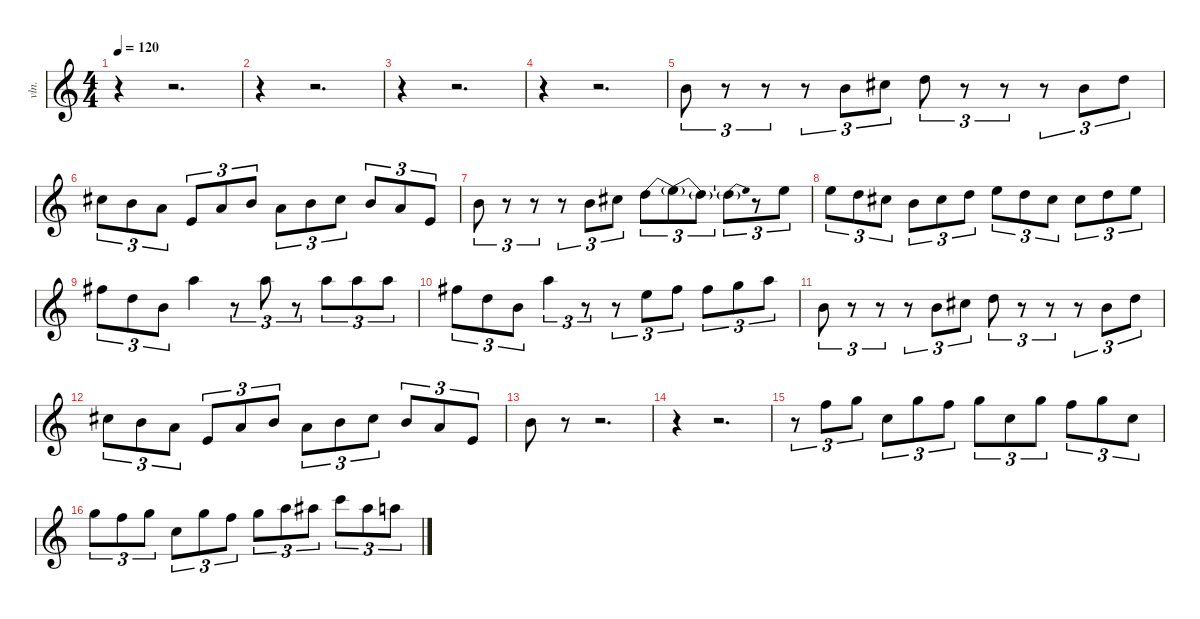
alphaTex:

\defaultSystemsLayout 4
\hideDynamics
\bracketExtendMode nobrackets
\otherSystemsTrackNameOrientation horizontal
\track ("Violin" "vln.") {instrument violin}
\staff {score}
\tuning (E4 B3 G3 D3 A2 E2)
\ts (4 4)
\tempo 120
\clef g2
\ks c
r.4{dy f beam Down} r.2{d beam Down} |
r.4{beam Down} r.2{d beam Down} |
r.4{beam Down} r.2{d beam Down} |
r.4{beam Down} r.2{d beam Down} |
12.2.8{tu (3 2) beam Down} r.8{tu (3 2) beam Down} r.8{tu (3 2) beam Down} r.8{tu (3 2) beam Down} 12.2.8{tu (3 2) beam Down} 14.2{acc #}.8{tu (3 2) beam Down} 15.2.8{tu (3 2) beam Down} r.8{tu (3 2) beam Down} r.8{tu (3 2) beam Down} r.8{tu (3 2) beam Down} 12.2.8{tu (3 2) beam Down} 15.2.8{tu (3 2) beam Down} |
14.2{acc #}.8{tu (3 2) beam Down} 12.2.8{tu (3 2) beam Down} 14.3.8{tu (3 2) beam Down} 14.4.8{tu (3 2) beam Up} 14.3.8{tu (3 2) beam Up} 12.2.8{tu (3 2) beam Up} 14.3.8{tu (3 2) beam Down} 12.2.8{tu (3 2) beam Down} 14.2{acc #}.8{tu (3 2) beam Down} 12.2.8{tu (3 2) beam Up} 14.3.8{tu (3 2) beam Up} 14.4.8{tu (3 2) beam Up} |
12.2.8{tu (3 2) beam Down} r.8{tu (3 2) beam Down} r.8{tu (3 2) beam Down} r.8{tu (3 2) beam Down} 12.2.8{tu (3 2) beam Down} 14.2{acc #}.8{tu (3 2) beam Down} 15.2{be (bend 0 0 60 4)}.8{tu (3 2) beam Down} 15.2{be (release 0 4 60 0) t}.8{tu (3 2) beam Down} 15.2{t}.8{tu (3 2) beam Down} 15.2{be (bend 0 0 60 4) t}.8{tu (3 2) beam Down} r.8{tu (3 2) beam Down} 17.2.8{tu (3 2) beam Down} |
17.2.8{tu (3 2) beam Down} 15.2.8{tu (3 2) beam Down} 14.2{acc #}.8{tu (3 2) beam Down} 12.2.8{tu (3 2) beam Down} 14.2{acc #}.8{tu (3 2) beam Down} 15.2.8{tu (3 2) beam Down} 17.2.8{tu (3 2) beam Down} 15.2.8{tu (3 2) beam Down} 14.2{acc #}.8{tu (3 2) beam Down} 14.2{acc #}.8{tu (3 2) beam Down} 15.2.8{tu (3 2) beam Down} 17.2.8{tu (3 2) beam Down} |
14.1{acc #}.8{tu (3 2) beam Down} 15.2.8{tu (3 2) beam Down} 16.3.8{tu (3 2) beam Down} 17.1.4{beam Down} r.8{tu (3 2) beam Down} 17.1.8{tu (3 2) beam Down} r.8{tu (3 2) beam Down} 17.1.8{tu (3 2) beam Down} 17.1.8{tu (3 2) beam Down} 17.1.8{tu (3 2) beam Down} |
14.1{acc #}.8{tu (3 2) beam Down} 15.2.8{tu (3 2) beam Down} 16.3.8{tu (3 2) beam Down} 17.1.4{tu (3 2) beam Down} r.8{tu (3 2) beam Down} r.8{tu (3 2) beam Down} 12.1.8{tu (3 2) beam Down} 14.1{acc #}.8{tu (3 2) beam Down} 14.1{acc #}.8{tu (3 2) beam Down} 15.1.8{tu (3 2) beam Down} 17.1.8{tu (3 2) beam Down} |
12.2.8{tu (3 2) beam Down} r.8{tu (3 2) beam Down} r.8{tu (3 2) beam Down} r.8{tu (3 2) beam Down} 12.2.8{tu (3 2) beam Down} 14.2{acc #}.8{tu (3 2) beam Down} 15.2.8{tu (3 2) beam Down} r.8{tu (3 2) beam Down} r.8{tu (3 2) beam Down} r.8{tu (3 2) beam Down} 12.2.8{tu (3 2) beam Down} 15.2.8{tu (3 2) beam Down} |
14.2{acc #}.8{tu (3 2) beam Down} 12.2.8{tu (3 2) beam Down} 14.3.8{tu (3 2) beam Down} 14.4.8{tu (3 2) beam Up} 14.3.8{tu (3 2) beam Up} 12.2.8{tu (3 2) beam Up} 14.3.8{tu (3 2) beam Down} 12.2.8{tu (3 2) beam Down} 14.2{acc #}.8{tu (3 2) beam Down} 12.2.8{tu (3 2) beam Up} 14.3.8{tu (3 2) beam Up} 14.4.8{tu (3 2) beam Up} |
12.2.8{beam Down} r.8{beam Down} r.2{d beam Down} |
r.4{beam Down} r.2{d beam Down} |
r.8{tu (3 2) beam Down} 18.2.8{tu (3 2) beam Down} 15.1.8{tu (3 2) beam Down} 17.3.8{tu (3 2) beam Down} 15.1.8{tu (3 2) beam Down} 18.2.8{tu (3 2) beam Down} 15.1.8{tu (3 2) beam Down} 17.3.8{tu (3 2) beam Down} 15.1.8{tu (3 2) beam Down} 18.2.8{tu (3 2) beam Down} 15.1.8{tu (3 2) beam Down} 17.3.8{tu (3 2) beam Down} |
15.1.8{tu (3 2) beam Down} 18.2.8{tu (3 2) beam Down} 15.1.8{tu (3 2) beam Down} 17.3.8{tu (3 2) beam Down} 15.1.8{tu (3 2) beam Down} 18.2.8{tu (3 2) beam Down} 15.1.8{tu (3 2) beam Down} 17.1.8{tu (3 2) beam Down} 18.1{acc #}.8{tu (3 2) beam Down} 20.1.8{tu (3 2) beam Down} 18.1{acc #}.8{tu (3 2) beam Down} 17.1.8{tu (3 2) beam Down}
